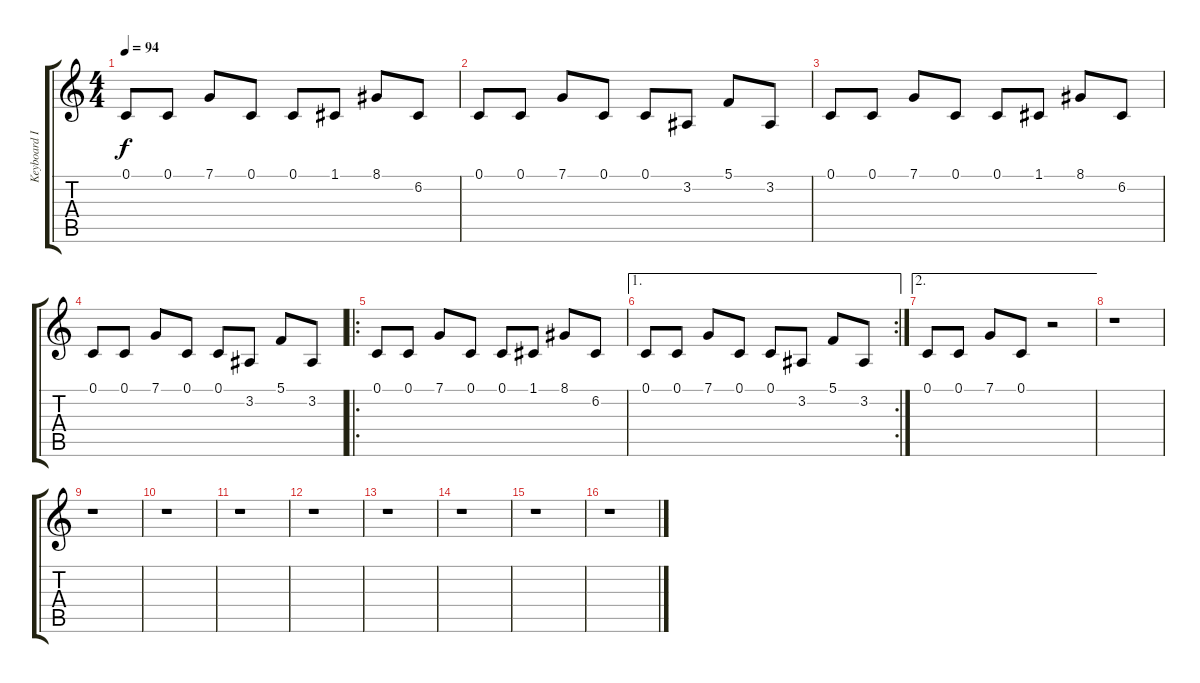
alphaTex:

\track ("Keyboard Intro" "Keyboard I") {instrument dulcimer}
\staff {score tabs}
\tuning (C4 G3 Eb3 Bb2 F2 C2) {hide}
\ts (4 4)
\tempo 94
\clef g2
\ks c
0.1.8{dy f instrument dulcimer} 0.1.8 7.1.8 0.1.8 0.1.8 1.1.8 8.1.8 6.2.8 |
0.1.8 0.1.8 7.1.8 0.1.8 0.1.8 3.2.8 5.1.8 3.2.8 |
0.1.8 0.1.8 7.1.8 0.1.8 0.1.8 1.1.8 8.1.8 6.2.8 |
0.1.8 0.1.8 7.1.8 0.1.8 0.1.8 3.2.8 5.1.8 3.2.8 |
\ro
0.1.8 0.1.8 7.1.8 0.1.8 0.1.8 1.1.8 8.1.8 6.2.8 |
\ae 1
\rc 2
0.1.8 0.1.8 7.1.8 0.1.8 0.1.8 3.2.8 5.1.8 3.2.8 |
\ae 2
0.1.8 0.1.8 7.1.8 0.1.8 r.2 |
r.1 |
r.1 |
r.1 |
r.1 |
r.1 |
r.1 |
r.1 |
r.1 |
r.1
